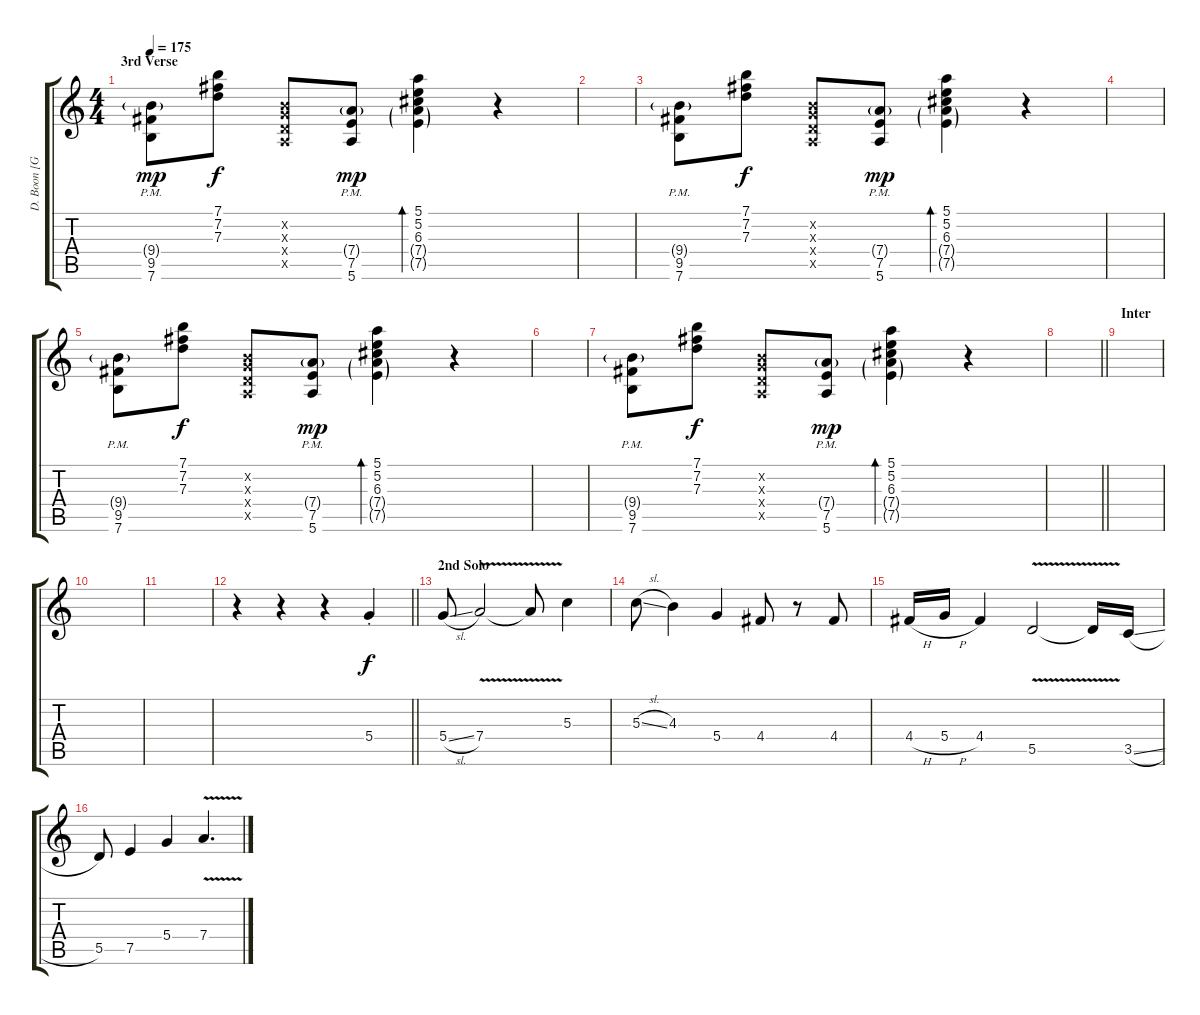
\track ("D. Boon [Guitar]" "D. Boon [G") {instrument overdrivenguitar}
\staff {score tabs}
\tuning (E4 B3 G3 D3 A2 E2) {hide}
\ts (4 4)
\section ("" "3rd Verse")
\tempo 175
\clef g2
\ks c
(9.4{g pm} 9.5{pm} 7.6).8{dy mp} (7.1 7.2 7.3).8{dy f} (0.2{x} 0.3{x} 0.4{x} 0.5{x}).8 (7.4{g pm} 7.5{pm} 5.6).8{dy mp} (5.1 5.2 6.3 7.4{g} 7.5{g}).4{bd 120} r.4 |
|
(9.4{g pm} 9.5{pm} 7.6).8 (7.1 7.2 7.3).8{dy f} (0.2{x} 0.3{x} 0.4{x} 0.5{x}).8 (7.4{g pm} 7.5{pm} 5.6).8{dy mp} (5.1 5.2 6.3 7.4{g} 7.5{g}).4{bd 120} r.4 |
|
(9.4{g pm} 9.5{pm} 7.6).8 (7.1 7.2 7.3).8{dy f} (0.2{x} 0.3{x} 0.4{x} 0.5{x}).8 (7.4{g pm} 7.5{pm} 5.6).8{dy mp} (5.1 5.2 6.3 7.4{g} 7.5{g}).4{bd 120} r.4 |
|
(9.4{g pm} 9.5{pm} 7.6).8 (7.1 7.2 7.3).8{dy f} (0.2{x} 0.3{x} 0.4{x} 0.5{x}).8 (7.4{g pm} 7.5{pm} 5.6).8{dy mp} (5.1 5.2 6.3 7.4{g} 7.5{g}).4{bd 120} r.4 |
\barLineRight lightlight
|
\section ("" "Inter")
|
|
|
\barLineRight lightlight
r.4 r.4 r.4 5.4{st}.4{dy f instrument electricguitarjazz} |
\section ("" "2nd Solo")
5.4{sl}.8 7.4{v}.2 7.4{t}.8 5.3.4 |
5.3{sl}.8 4.3.4 5.4.4 4.4.8 r.8 4.4.8 |
4.4{h}.16 5.4{h}.16 4.4.4 5.5{v}.2 5.5{t}.16 3.5{sl}.16 |
5.5.8 7.5.4 5.4.4 7.4{v}.4{d}
